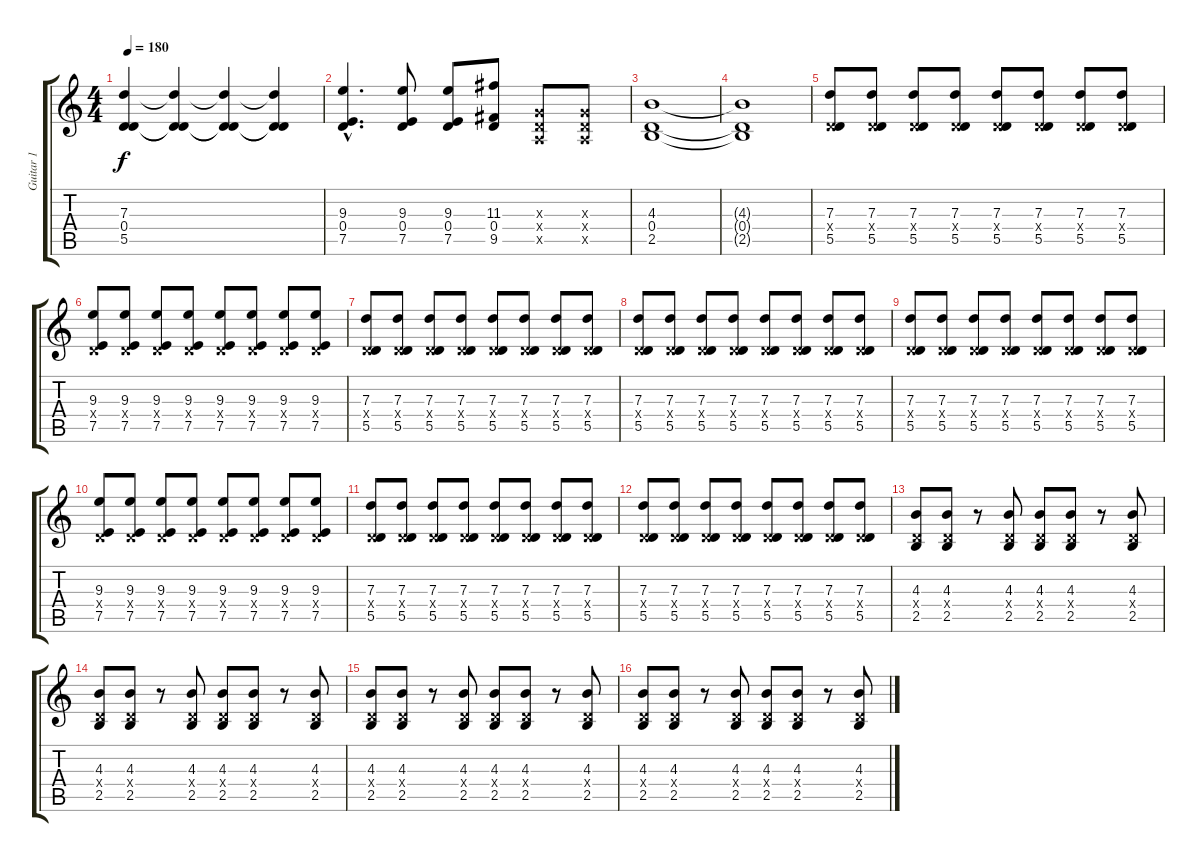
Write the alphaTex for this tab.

\track ("Guitar 1" "Guitar 1") {instrument overdrivenguitar}
\staff {score tabs}
\tuning (E4 B3 G3 D3 A2 E2) {hide}
\ts (4 4)
\tempo 180
\clef g2
\ks c
(7.3 0.4 5.5).4{dy f instrument electricguitarjazz} (7.3{t} 0.4{t} 5.5{t}).4 (7.3{t} 0.4{t} 5.5{t}).4 (7.3{t} 0.4{t} 5.5{t}).4 |
(9.3{hac} 0.4{hac} 7.5{hac}).4{d} (9.3 0.4 7.5).8 (9.3 0.4 7.5).8 (11.3 0.4 9.5).8 (0.3{x} 0.4{x} 0.5{x}).8 (0.3{x} 0.4{x} 0.5{x}).8 |
(4.3 0.4 2.5).1 |
(4.3{t} 0.4{t} 2.5{t}).1 |
(7.3 0.4{x} 5.5).8{instrument overdrivenguitar} (7.3 0.4{x} 5.5).8 (7.3 0.4{x} 5.5).8 (7.3 0.4{x} 5.5).8 (7.3 0.4{x} 5.5).8 (7.3 0.4{x} 5.5).8 (7.3 0.4{x} 5.5).8 (7.3 0.4{x} 5.5).8 |
(9.3 0.4{x} 7.5).8 (9.3 0.4{x} 7.5).8 (9.3 0.4{x} 7.5).8 (9.3 0.4{x} 7.5).8 (9.3 0.4{x} 7.5).8 (9.3 0.4{x} 7.5).8 (9.3 0.4{x} 7.5).8 (9.3 0.4{x} 7.5).8 |
(7.3 0.4{x} 5.5).8 (7.3 0.4{x} 5.5).8 (7.3 0.4{x} 5.5).8 (7.3 0.4{x} 5.5).8 (7.3 0.4{x} 5.5).8 (7.3 0.4{x} 5.5).8 (7.3 0.4{x} 5.5).8 (7.3 0.4{x} 5.5).8 |
(7.3 0.4{x} 5.5).8 (7.3 0.4{x} 5.5).8 (7.3 0.4{x} 5.5).8 (7.3 0.4{x} 5.5).8 (7.3 0.4{x} 5.5).8 (7.3 0.4{x} 5.5).8 (7.3 0.4{x} 5.5).8 (7.3 0.4{x} 5.5).8 |
(7.3 0.4{x} 5.5).8 (7.3 0.4{x} 5.5).8 (7.3 0.4{x} 5.5).8 (7.3 0.4{x} 5.5).8 (7.3 0.4{x} 5.5).8 (7.3 0.4{x} 5.5).8 (7.3 0.4{x} 5.5).8 (7.3 0.4{x} 5.5).8 |
(9.3 0.4{x} 7.5).8 (9.3 0.4{x} 7.5).8 (9.3 0.4{x} 7.5).8 (9.3 0.4{x} 7.5).8 (9.3 0.4{x} 7.5).8 (9.3 0.4{x} 7.5).8 (9.3 0.4{x} 7.5).8 (9.3 0.4{x} 7.5).8 |
(7.3 0.4{x} 5.5).8 (7.3 0.4{x} 5.5).8 (7.3 0.4{x} 5.5).8 (7.3 0.4{x} 5.5).8 (7.3 0.4{x} 5.5).8 (7.3 0.4{x} 5.5).8 (7.3 0.4{x} 5.5).8 (7.3 0.4{x} 5.5).8 |
(7.3 0.4{x} 5.5).8 (7.3 0.4{x} 5.5).8 (7.3 0.4{x} 5.5).8 (7.3 0.4{x} 5.5).8 (7.3 0.4{x} 5.5).8 (7.3 0.4{x} 5.5).8 (7.3 0.4{x} 5.5).8 (7.3 0.4{x} 5.5).8 |
(4.3 0.4{x} 2.5).8 (4.3 0.4{x} 2.5).8 r.8 (4.3 0.4{x} 2.5).8 (4.3 0.4{x} 2.5).8 (4.3 0.4{x} 2.5).8 r.8 (4.3 0.4{x} 2.5).8 |
(4.3 0.4{x} 2.5).8 (4.3 0.4{x} 2.5).8 r.8 (4.3 0.4{x} 2.5).8 (4.3 0.4{x} 2.5).8 (4.3 0.4{x} 2.5).8 r.8 (4.3 0.4{x} 2.5).8 |
(4.3 0.4{x} 2.5).8 (4.3 0.4{x} 2.5).8 r.8 (4.3 0.4{x} 2.5).8 (4.3 0.4{x} 2.5).8 (4.3 0.4{x} 2.5).8 r.8 (4.3 0.4{x} 2.5).8 |
(4.3 0.4{x} 2.5).8 (4.3 0.4{x} 2.5).8 r.8 (4.3 0.4{x} 2.5).8 (4.3 0.4{x} 2.5).8 (4.3 0.4{x} 2.5).8 r.8 (4.3 0.4{x} 2.5).8
